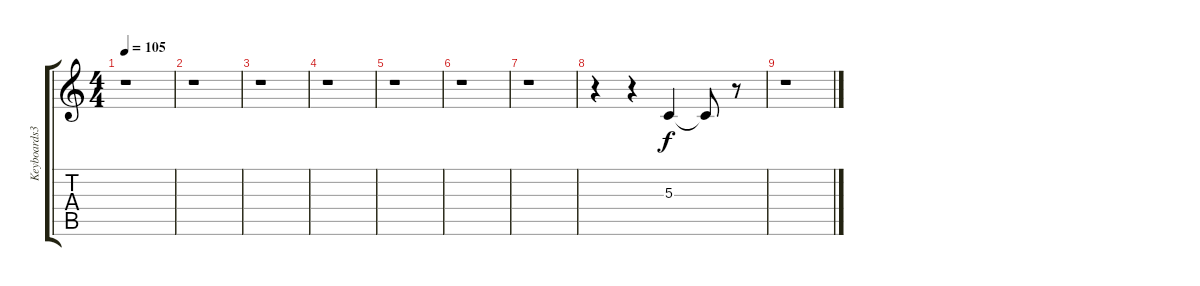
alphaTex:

\track ("Keyboards3" "Keyboards3") {instrument reversecymbal}
\staff {score tabs}
\tuning (E4 B3 G3 D3 A2 E2) {hide}
\ts (4 4)
\tempo 105
\clef g2
\ks c
r.1{dy f} |
r.1 |
r.1 |
r.1 |
r.1 |
r.1 |
r.1 |
r.4 r.4 5.3.4 5.3{t}.8 r.8 |
r.1
